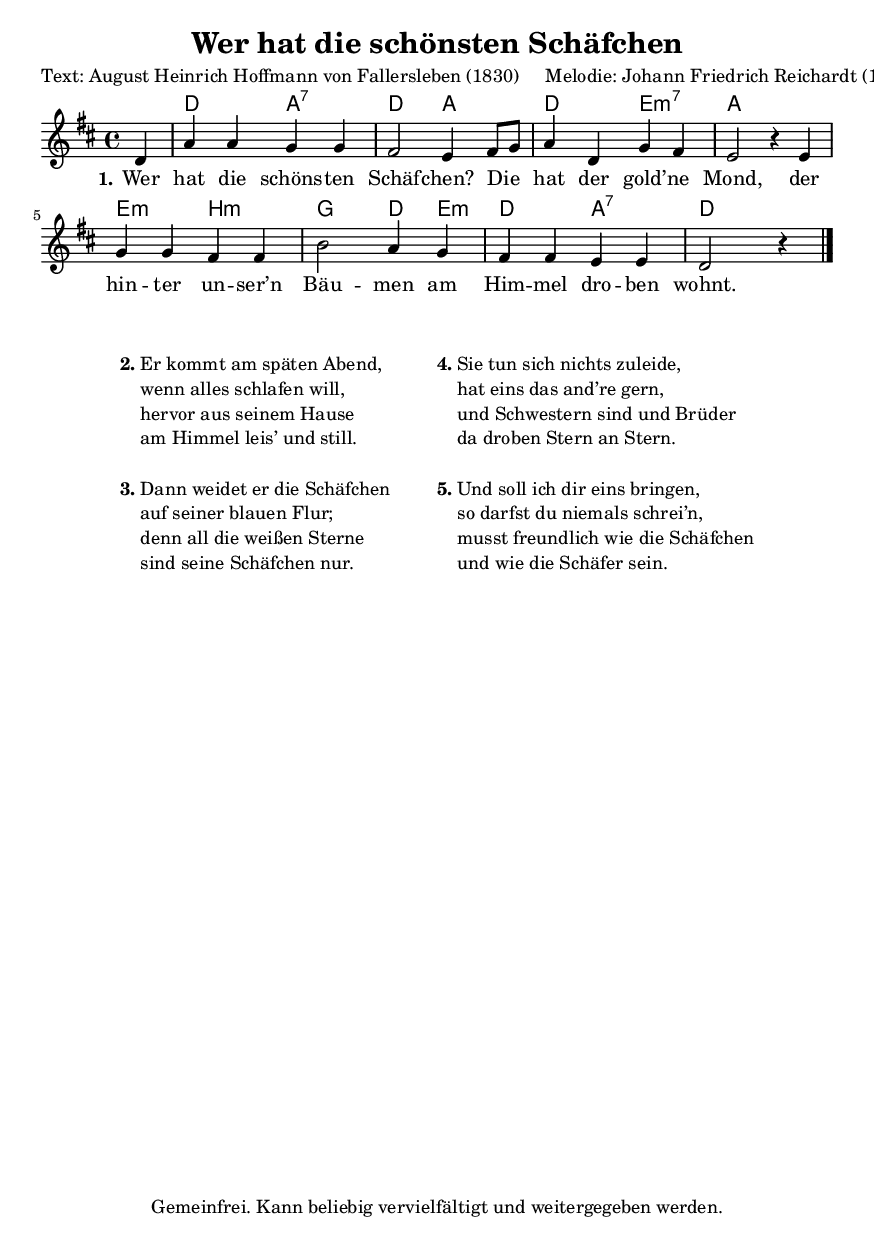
\include "deutsch.ly"
\include "default.ly"

\version "2.12.3"
\header {
  title = "Wer hat die schönsten Schäfchen"
  composer = "Melodie: Johann Friedrich Reichardt (1790)"
  poet = "Text: August Heinrich Hoffmann von Fallersleben (1830)"

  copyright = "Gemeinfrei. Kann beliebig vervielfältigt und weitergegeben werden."
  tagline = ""
}

#(set-global-staff-size 16)

global = {
  \time 4/4
  \key c \major % für transpose
  \partial 4
  \autoBeamOff \dynamicUp
}

meta = {
  s1*8 \bar "|."
}

akkorde = \chordmode {
  s4
  c2: g:7 c: g: c: d:m7 g: s
  d:m a:m f: c4: d:m c2: g:7 c
}

melodie = \relative c' {
  c4 | g' g f f | e2 d4 e8[ f] | g4 c, f e | d2 r4
  d4 | f f e e | a2 g4 f | e e d d | c2 r4
}

textA = \lyricmode {
  \set stanza = "1."
  Wer hat die schöns -- ten Schäf -- chen?
  Die hat der gold’ -- ne Mond,
  der hin -- ter un -- ser’n Bäu -- men
  am Him -- mel dro -- ben wohnt.
}

\score {
  \transpose c d <<
    \new ChordNames {
      \germanChords \akkorde
    }
    \new Staff <<
      \new Voice { \meta }
      \new Voice = "mel" { \global \melodie }
    >>
    \new Lyrics \lyricsto "mel" { \textA }
    %\new Lyrics \lyricsto "mel" { \textB }
  >>
  \layout {
    indent = 0
  }
}

\markup {
  \fill-line {
    \hspace #0.1 % Spalte vom linken Rand wegbewegen
    % Kann entfernt werden, wenn wenig Platz auf der Seite ist
    \column {
%                       \line { " " }
      \line { " " }
      \line {
        \column{
          \line {
            \bold "2."
            \column {
              "Er kommt am späten Abend,"
              "wenn alles schlafen will,"
              "hervor aus seinem Hause"
              "am Himmel leis’ und still."
            }
          }
          \line { " " }
          \hspace #0.1 % Vertikaler Abstand zwischen Strophen
          \line {
            \bold "3."
            \column {
              "Dann weidet er die Schäfchen"
              "auf seiner blauen Flur;"
              "denn all die weißen Sterne"
              "sind seine Schäfchen nur. "
            }
          }
        }
        \hspace #5 %Horizontaler Abstand zwischen den Strophenspalten
        \column{
          \line {
            \bold "4."
            \column {
              "Sie tun sich nichts zuleide," 
              "hat eins das and’re gern," 
              "und Schwestern sind und Brüder" 
              "da droben Stern an Stern." 
            }
          }
          \line { " " }
          \hspace #0.1 % Vertikaler Abstand zwischen Strophen
          \line {
            \bold "5."
            \column {
              "Und soll ich dir eins bringen," 
              "so darfst du niemals schrei’n," 
              "musst freundlich wie die Schäfchen" 
              "und wie die Schäfer sein."
            }
          }
        }
      }
    }
    \hspace #0.1 % zusätzlichen Platz für den rechten Rand
  % kann entfernt werden, wenn wenig Platz auf der Seite ist
  }
}

 % some settings % vim: sw=2 et
